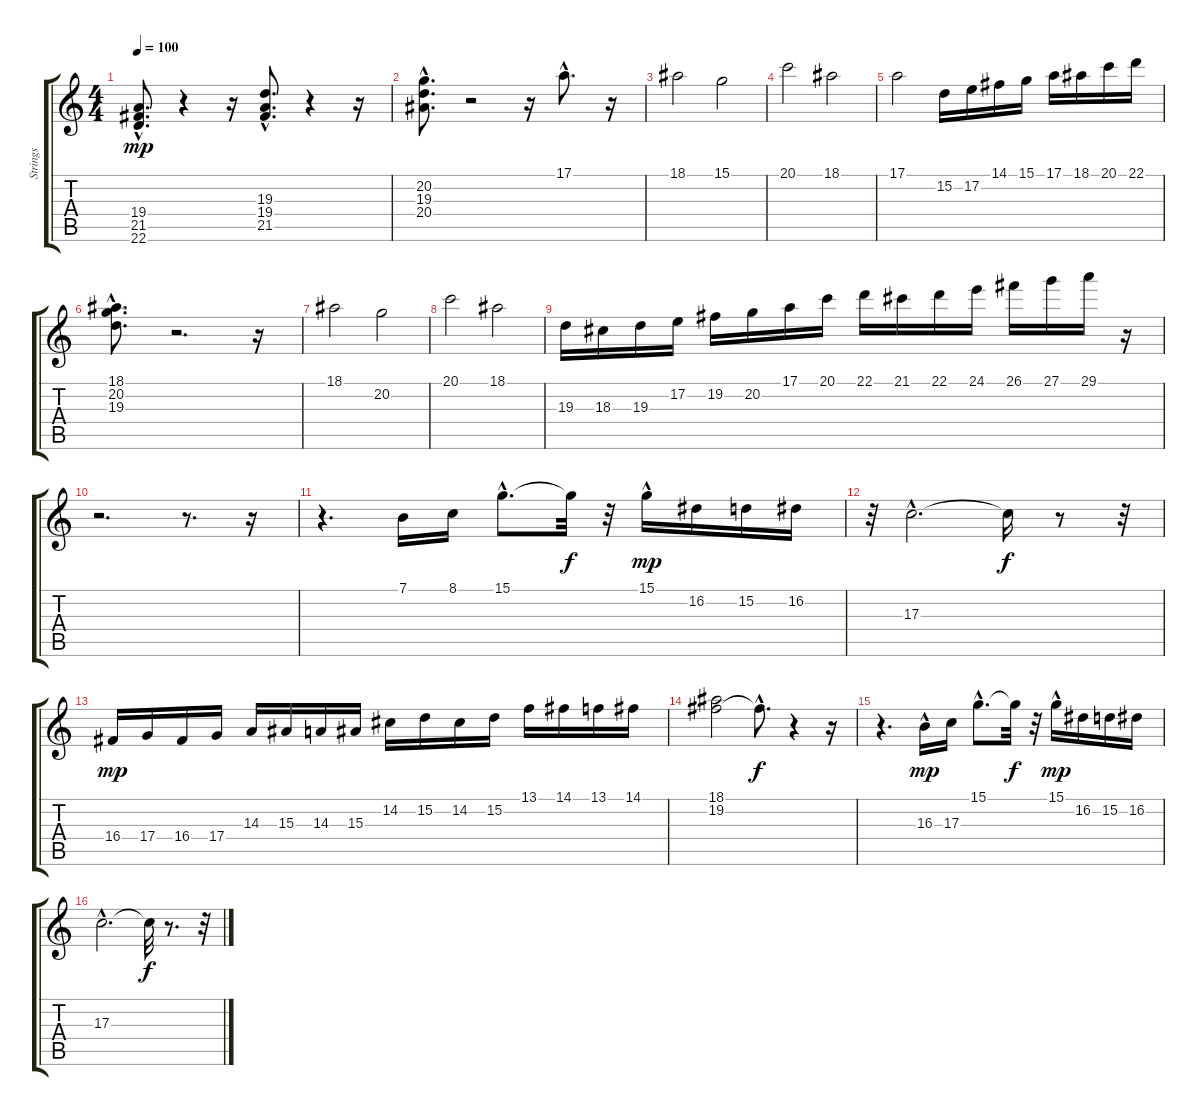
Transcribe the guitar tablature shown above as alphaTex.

\track ("Strings" "Strings") {instrument stringensemble1}
\staff {score tabs}
\tuning (E4 B3 G3 D3 A2 E2) {hide}
\ts (4 4)
\tempo 100
\clef g2
\ks c
(19.4{hac} 21.5{hac} 22.6{hac}).8{d dy mp} r.4 r.16 (19.3{hac} 19.4{hac} 21.5{hac}).8{d} r.4 r.16 |
(20.2{hac} 19.3{hac} 20.4{hac}).8{d} r.2 r.16 17.1{hac}.8{d} r.16 |
18.1.2 15.1.2 |
20.1.2 18.1.2 |
17.1.2 15.2.16 17.2.16 14.1.16 15.1.16 17.1.16 18.1.16 20.1.16 22.1.16 |
(18.1{hac} 20.2{hac} 19.3{hac}).8{d} r.2{d} r.16 |
18.1.2 20.2.2 |
20.1.2 18.1.2 |
19.3.16 18.3.16 19.3.16 17.2.16 19.2.16 20.2.16 17.1.16 20.1.16 22.1.16 21.1.16 22.1.16 24.1.16 26.1.16 27.1.16 29.1.16 r.16 |
r.2{d} r.8{d} r.16 |
r.4{d} 7.1.16 8.1.16 15.1{hac}.8{d} 15.1{t}.32{dy f} r.32 15.1{hac}.16{dy mp} 16.2.16 15.2.16 16.2.16 |
r.32 17.3{hac}.2{d} 17.3{t}.16{dy f} r.8 r.32 |
16.4.16{dy mp} 17.4.16 16.4.16 17.4.16 14.3.16 15.3.16 14.3.16 15.3.16 14.2.16 15.2.16 14.2.16 15.2.16 13.1.16 14.1.16 13.1.16 14.1.16 |
(18.1 19.2).2 19.2{hac t}.8{d dy f} r.4 r.16 |
r.4{d} 16.3{hac}.16{dy mp} 17.3.16 15.1{hac}.8{d} 15.1{t}.32{dy f} r.32 15.1{hac}.16{dy mp} 16.2.16 15.2.16 16.2.16 |
17.3{hac}.2{d} 17.3{t}.32{dy f} r.8{d} r.32
